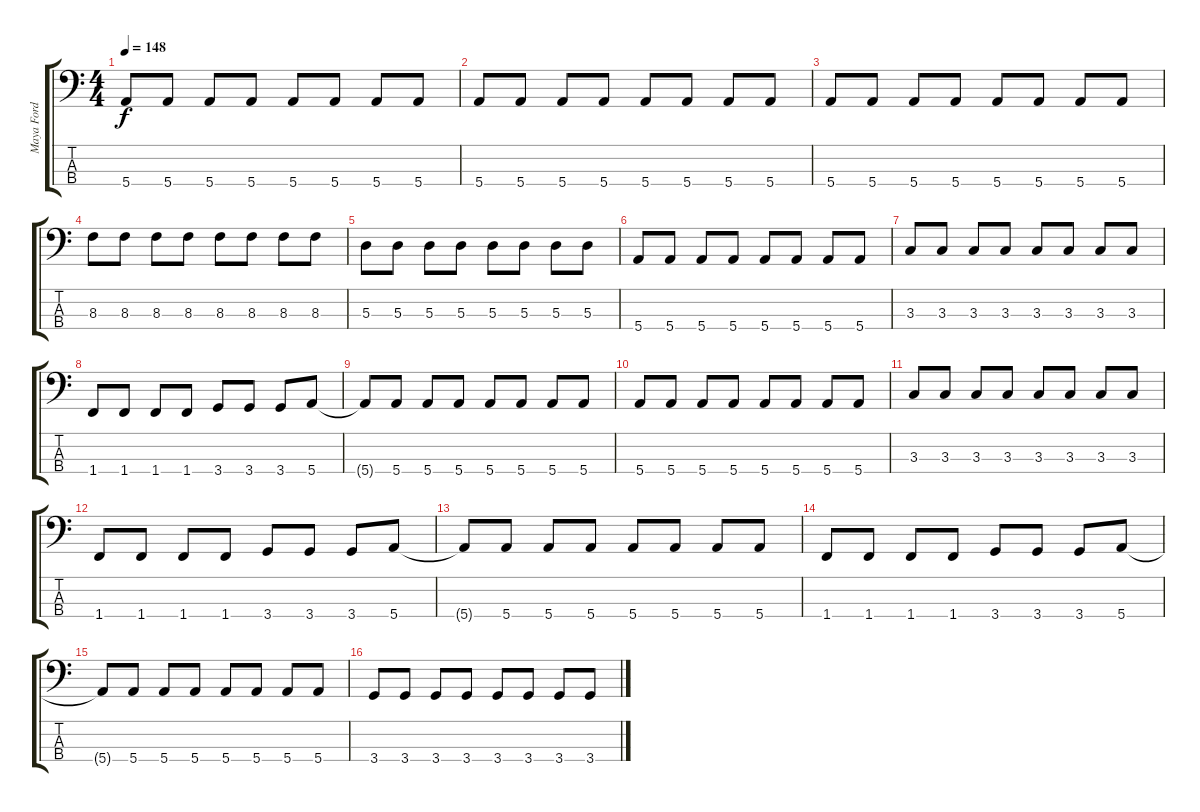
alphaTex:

\track ("Maya Ford" "Maya Ford") {instrument electricbassfinger}
\staff {score tabs}
\tuning (G2 D2 A1 E1) {hide}
\ts (4 4)
\tempo 148
\clef f4
\ks c
5.4{t}.8{dy f} 5.4.8 5.4.8 5.4.8 5.4.8 5.4.8 5.4.8 5.4.8 |
5.4.8 5.4.8 5.4.8 5.4.8 5.4.8 5.4.8 5.4.8 5.4.8 |
5.4.8 5.4.8 5.4.8 5.4.8 5.4.8 5.4.8 5.4.8 5.4.8 |
8.3.8 8.3.8 8.3.8 8.3.8 8.3.8 8.3.8 8.3.8 8.3.8 |
5.3.8 5.3.8 5.3.8 5.3.8 5.3.8 5.3.8 5.3.8 5.3.8 |
5.4.8 5.4.8 5.4.8 5.4.8 5.4.8 5.4.8 5.4.8 5.4.8 |
3.3.8 3.3.8 3.3.8 3.3.8 3.3.8 3.3.8 3.3.8 3.3.8 |
1.4.8 1.4.8 1.4.8 1.4.8 3.4.8 3.4.8 3.4.8 5.4.8 |
5.4{t}.8 5.4.8 5.4.8 5.4.8 5.4.8 5.4.8 5.4.8 5.4.8 |
5.4.8 5.4.8 5.4.8 5.4.8 5.4.8 5.4.8 5.4.8 5.4.8 |
3.3.8 3.3.8 3.3.8 3.3.8 3.3.8 3.3.8 3.3.8 3.3.8 |
1.4.8 1.4.8 1.4.8 1.4.8 3.4.8 3.4.8 3.4.8 5.4.8 |
5.4{t}.8 5.4.8 5.4.8 5.4.8 5.4.8 5.4.8 5.4.8 5.4.8 |
1.4.8 1.4.8 1.4.8 1.4.8 3.4.8 3.4.8 3.4.8 5.4.8 |
5.4{t}.8 5.4.8 5.4.8 5.4.8 5.4.8 5.4.8 5.4.8 5.4.8 |
3.4.8 3.4.8 3.4.8 3.4.8 3.4.8 3.4.8 3.4.8 3.4.8
